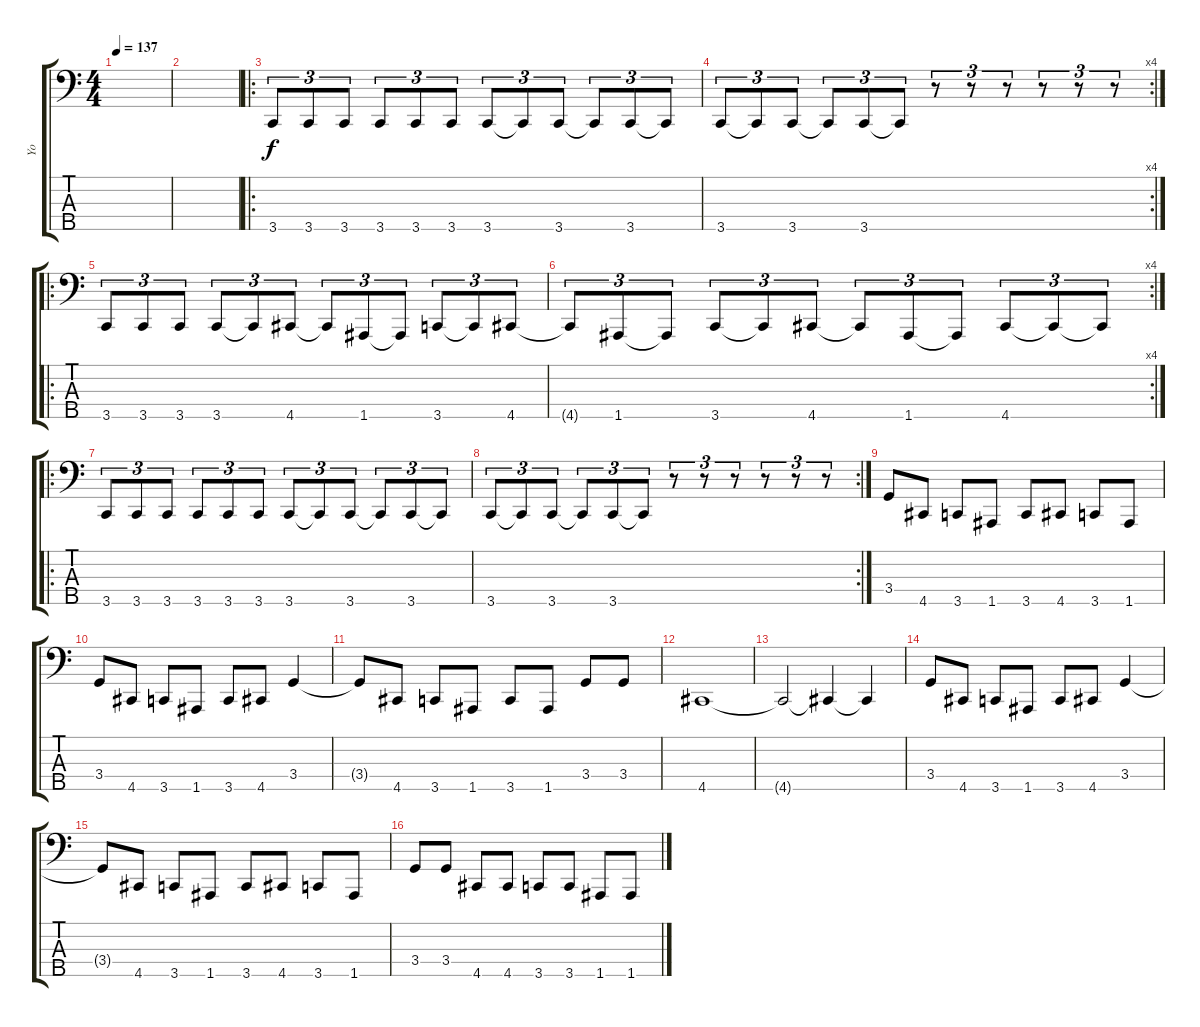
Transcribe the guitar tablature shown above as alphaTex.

\track ("Yo" "Yo") {instrument electricbassfinger}
\staff {score tabs}
\tuning (G2 D2 A1 E1 A0) {hide}
\ts (4 4)
\tempo 137
\clef f4
\ks c
|
|
\ro
3.5.8{tu (3 2)} 3.5.8{tu (3 2)} 3.5.8{tu (3 2)} 3.5.8{tu (3 2)} 3.5.8{tu (3 2)} 3.5.8{tu (3 2)} 3.5.8{tu (3 2)} 3.5{t}.8{tu (3 2)} 3.5.8{tu (3 2)} 3.5{t}.8{tu (3 2)} 3.5.8{tu (3 2)} 3.5{t}.8{tu (3 2)} |
\rc 4
3.5.8{tu (3 2)} 3.5{t}.8{tu (3 2)} 3.5.8{tu (3 2)} 3.5{t}.8{tu (3 2)} 3.5.8{tu (3 2)} 3.5{t}.8{tu (3 2)} r.8{tu (3 2)} r.8{tu (3 2)} r.8{tu (3 2)} r.8{tu (3 2)} r.8{tu (3 2)} r.8{tu (3 2)} |
\ro
3.5.8{tu (3 2)} 3.5.8{tu (3 2)} 3.5.8{tu (3 2)} 3.5.8{tu (3 2)} 3.5{t}.8{tu (3 2)} 4.5.8{tu (3 2)} 4.5{t}.8{tu (3 2)} 1.5.8{tu (3 2)} 1.5{t}.8{tu (3 2)} 3.5.8{tu (3 2)} 3.5{t}.8{tu (3 2)} 4.5.8{tu (3 2)} |
\rc 4
4.5{t}.8{tu (3 2)} 1.5.8{tu (3 2)} 1.5{t}.8{tu (3 2)} 3.5.8{tu (3 2)} 3.5{t}.8{tu (3 2)} 4.5.8{tu (3 2)} 4.5{t}.8{tu (3 2)} 1.5.8{tu (3 2)} 1.5{t}.8{tu (3 2)} 4.5.8{tu (3 2)} 4.5{t}.8{tu (3 2)} 4.5{t}.8{tu (3 2)} |
\ro
3.5.8{tu (3 2)} 3.5.8{tu (3 2)} 3.5.8{tu (3 2)} 3.5.8{tu (3 2)} 3.5.8{tu (3 2)} 3.5.8{tu (3 2)} 3.5.8{tu (3 2)} 3.5{t}.8{tu (3 2)} 3.5.8{tu (3 2)} 3.5{t}.8{tu (3 2)} 3.5.8{tu (3 2)} 3.5{t}.8{tu (3 2)} |
\rc 2
3.5.8{tu (3 2)} 3.5{t}.8{tu (3 2)} 3.5.8{tu (3 2)} 3.5{t}.8{tu (3 2)} 3.5.8{tu (3 2)} 3.5{t}.8{tu (3 2)} r.8{tu (3 2)} r.8{tu (3 2)} r.8{tu (3 2)} r.8{tu (3 2)} r.8{tu (3 2)} r.8{tu (3 2)} |
3.4.8 4.5.8 3.5.8 1.5.8 3.5.8 4.5.8 3.5.8 1.5.8 |
3.4.8 4.5.8 3.5.8 1.5.8 3.5.8 4.5.8 3.4.4 |
3.4{t}.8 4.5.8 3.5.8 1.5.8 3.5.8 1.5.8 3.4.8 3.4.8 |
4.5.1 |
4.5{t}.2 4.5{t}.4 4.5{t}.4 |
3.4.8 4.5.8 3.5.8 1.5.8 3.5.8 4.5.8 3.4.4 |
3.4{t}.8 4.5.8 3.5.8 1.5.8 3.5.8 4.5.8 3.5.8 1.5.8 |
3.4.8 3.4.8 4.5.8 4.5.8 3.5.8 3.5.8 1.5.8 1.5.8
